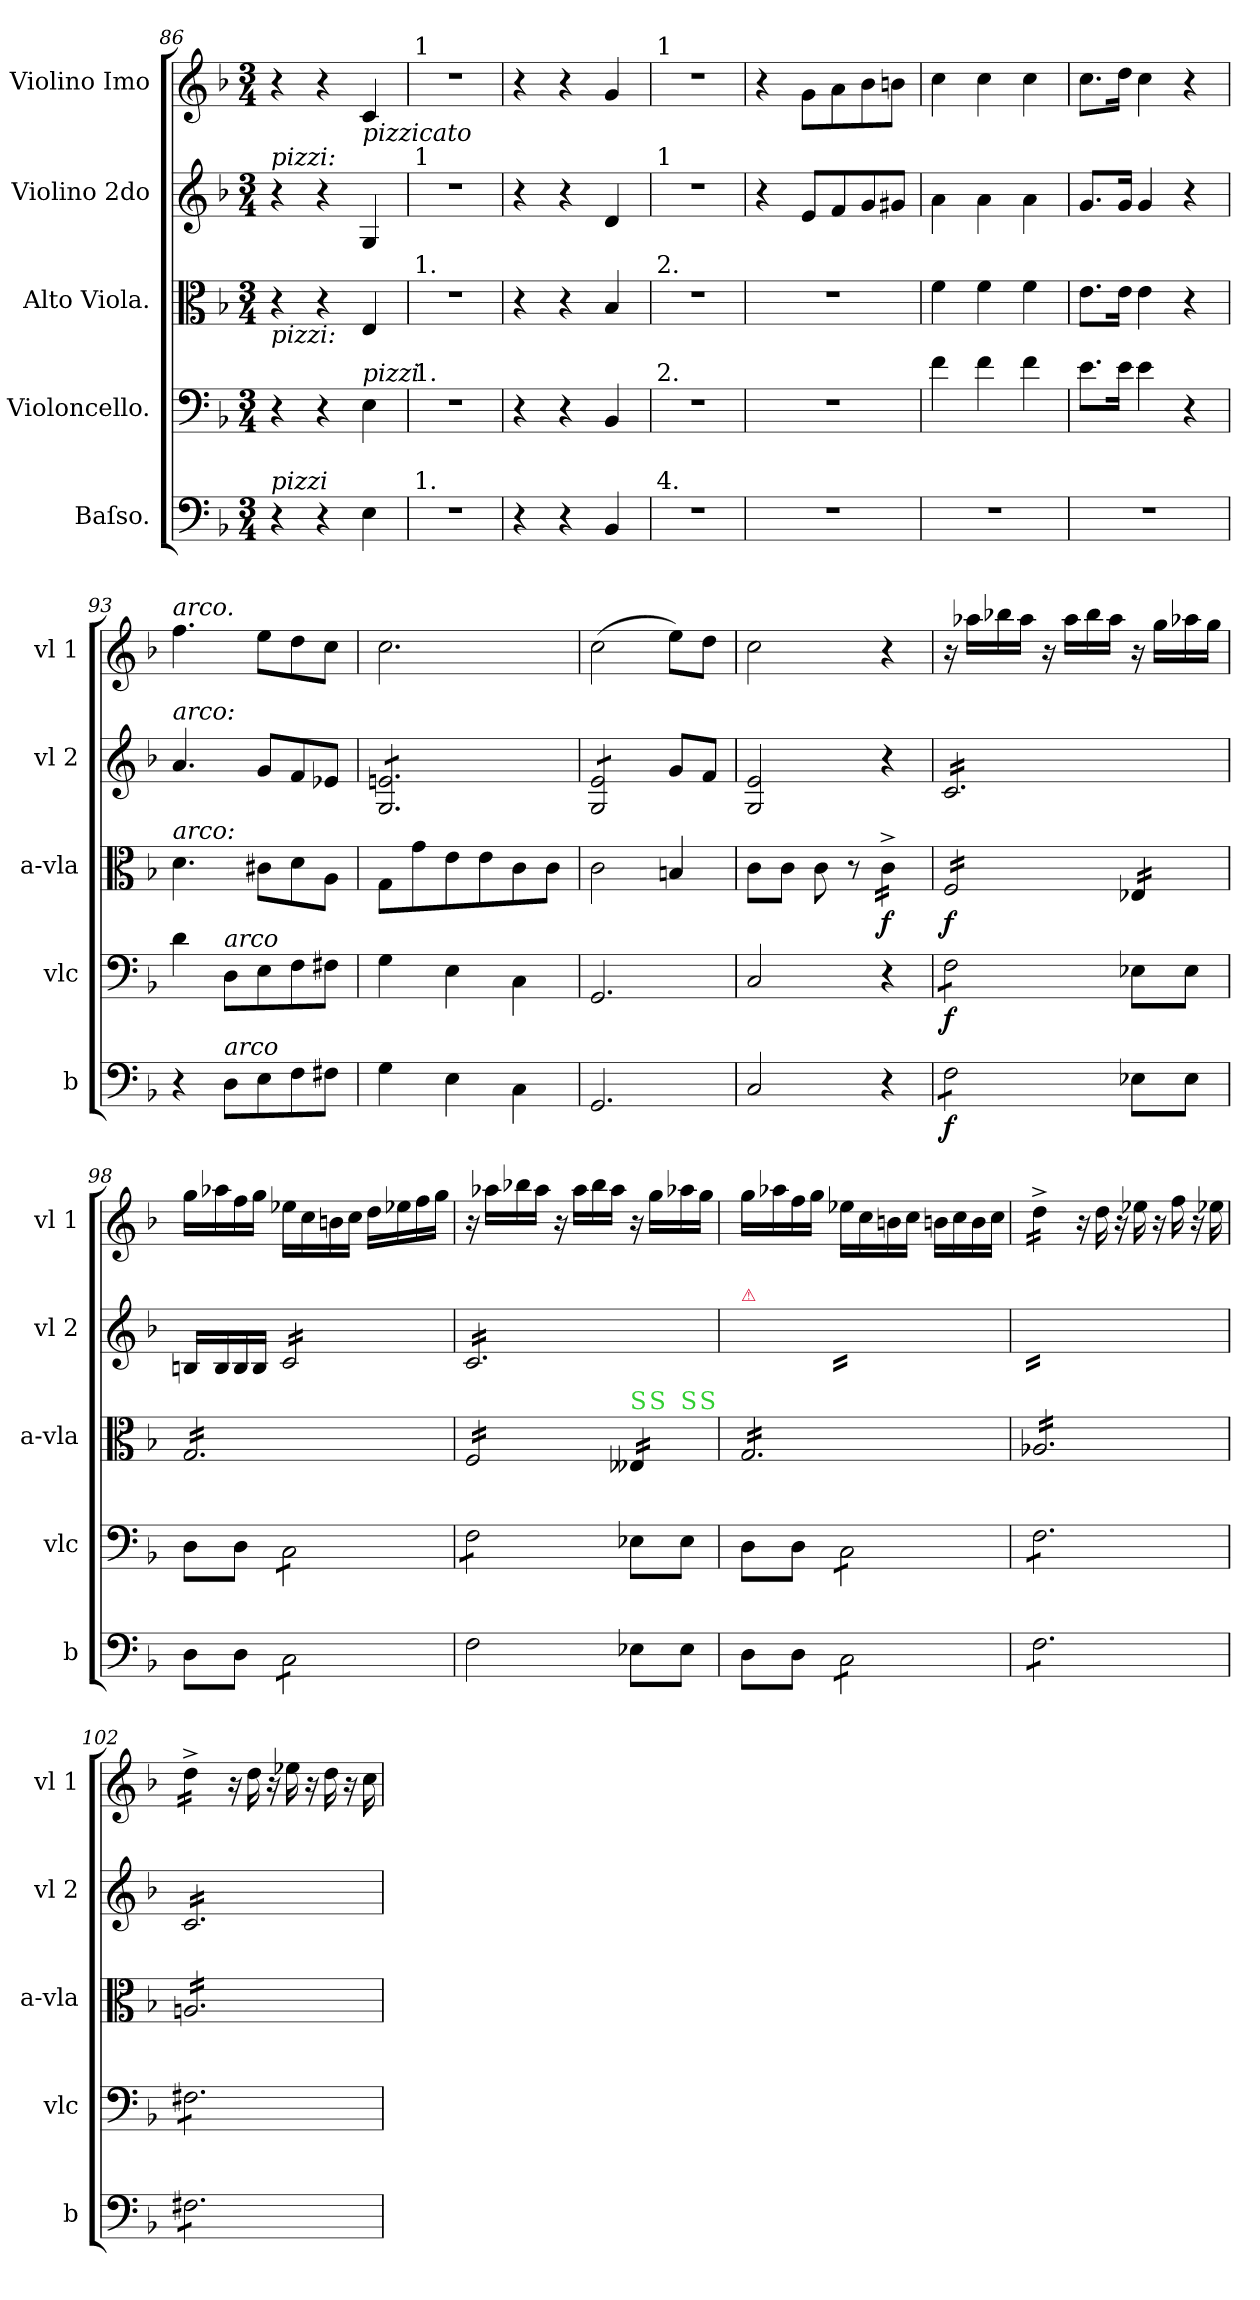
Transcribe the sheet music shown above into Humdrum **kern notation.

**kern	**dynam	**kern	**dynam	**kern	**dynam	**kern	**dynam	**kern	**dynam
*part5	*part5	*part4	*part4	*part3	*part3	*part2	*part2	*part1	*part1
*staff5	*staff5	*staff4	*staff4	*staff3	*staff3	*staff2	*staff2	*staff1	*staff1
*I"Baſso.	*	*I"Violoncello.	*	*I"Alto Viola.	*	*I"Violino 2do	*	*I"Violino Imo	*
*I'b	*	*I'vlc	*	*I'a-vla	*	*I'vl 2	*	*I'vl 1	*
*clefF4	*	*clefF4	*	*clefC3	*	*clefG2	*	*clefG2	*
*ITrd8c12	*	*	*	*	*	*	*	*	*
*k[b-]	*	*k[b-]	*	*k[b-]	*	*k[b-]	*	*k[b-]	*
*M3/4	*	*M3/4	*	*M3/4	*	*M3/4	*	*M3/4	*
=86	=86	=86	=86	=86	=86	=86	=86	=86	=86
!	!	!	!	!	!	!LO:TX:a:i:t=pizzi&colon;	!	!	!
!	!	!	!	!LO:TX:b:i:t=pizzi&colon;	!	!	!	!	!
!LO:TX:a:i:t=pizzi	!	!	!	!	!	!	!	!	!
4r	.	4r	.	4r	.	4r	.	4r	.
4r	.	4r	.	4r	.	4r	.	4r	.
!	!	!	!	!	!	!	!	!LO:TX:b:i:t=pizzicato	!
!	!	!LO:TX:a:i:t=pizzi	!	!	!	!	!	!	!
4EE\	.	4E\	.	4E/	.	4G/	.	4c/	.
=87	=87	=87	=87	=87	=87	=87	=87	=87	=87
!	!	!	!	!	!	!	!	!LO:TX:a:t=1	!
!	!	!	!	!	!	!LO:TX:a:t=1	!	!	!
!	!	!	!	!LO:TX:a:t=1.	!	!	!	!	!
!	!	!LO:TX:a:t=1.	!	!	!	!	!	!	!
!LO:TX:a:t=1.	!	!	!	!	!	!	!	!	!
2.r	.	2.r	.	2.r	.	2.r	.	2.r	.
=88	=88	=88	=88	=88	=88	=88	=88	=88	=88
4r	.	4r	.	4r	.	4r	.	4r	.
4r	.	4r	.	4r	.	4r	.	4r	.
4BBB-/	.	4BB-/	.	4B-/	.	4d/	.	4g/	.
=89	=89	=89	=89	=89	=89	=89	=89	=89	=89
!	!	!	!	!	!	!	!	!LO:TX:a:t=1	!
!	!	!	!	!	!	!LO:TX:a:t=1	!	!	!
!	!	!	!	!LO:TX:a:t=2.	!	!	!	!	!
!	!	!LO:TX:a:t=2.	!	!	!	!	!	!	!
!LO:TX:a:t=4.	!	!	!	!	!	!	!	!	!
2.r	.	2.r	.	2.r	.	2.r	.	2.r	.
=90	=90	=90	=90	=90	=90	=90	=90	=90	=90
2.r	.	2.r	.	2.r	.	4r	.	4r	.
.	.	.	.	.	.	8e/L	.	8g\L	.
.	.	.	.	.	.	8f/	.	8a\	.
.	.	.	.	.	.	8g/	.	8b-\	.
.	.	.	.	.	.	8g#X/J	.	8bn\J	.
=91	=91	=91	=91	=91	=91	=91	=91	=91	=91
2.r	.	4f\	.	4f\	.	4a\	.	4cc\	.
.	.	4f\	.	4f\	.	4a\	.	4cc\	.
.	.	4f\	.	4f\	.	4a\	.	4cc\	.
=92	=92	=92	=92	=92	=92	=92	=92	=92	=92
2.r	.	8.e\L	.	8.e\L	.	8.g/L	.	8.cc\L	.
.	.	16e\Jk	.	16e\Jk	.	16g/Jk	.	16dd\Jk	.
.	.	4e\	.	4e\	.	4g/	.	4cc\	.
.	.	4r	.	4r	.	4r	.	4r	.
=93	=93	=93	=93	=93	=93	=93	=93	=93	=93
!	!	!	!	!	!	!	!	!LO:TX:a:i:t=arco.	!
!	!	!	!	!	!	!LO:TX:a:i:t=arco&colon;	!	!	!
!	!	!	!	!LO:TX:a:i:t=arco&colon;	!	!	!	!	!
4r	.	4d\	.	4.d\	.	4.a/	.	4.ff\	.
!	!	!LO:TX:a:i:t=arco	!	!	!	!	!	!	!
!LO:TX:a:i:t=arco	!	!	!	!	!	!	!	!	!
8DD\L	.	8D\L	.	.	.	.	.	.	.
8EE\	.	8E\	.	8c#X\L	.	8g/L	.	8ee\L	.
8FF\	.	8F\	.	8d\	.	8f/	.	8dd\	.
8FF#X\J	.	8F#X\J	.	8A\J	.	8e-X/J	.	8cc\J	.
=94	=94	=94	=94	=94	=94	=94	=94	=94	=94
*	*	*	*	*	*	*tremolo	*	*	*
4GG\	.	4G\	.	8G\L	.	8G/ 8en/L	.	2.cc\	.
.	.	.	.	8g\	.	8G/ 8en/	.	.	.
4EE\	.	4E\	.	8e\	.	8G/ 8en/	.	.	.
.	.	.	.	8e\	.	8G/ 8en/	.	.	.
4CC\	.	4C\	.	8c\	.	8G/ 8en/	.	.	.
.	.	.	.	8c\J	.	8G/ 8en/J	.	.	.
=95	=95	=95	=95	=95	=95	=95	=95	=95	=95
2.GGG/	.	2.GG/	.	2c\	.	8G/ 8e/L	.	(2cc\	.
.	.	.	.	.	.	8G/ 8e/	.	.	.
.	.	.	.	.	.	8G/ 8e/	.	.	.
.	.	.	.	.	.	8G/ 8e/J	.	.	.
*	*	*	*	*	*	*Xtremolo	*	*	*
.	.	.	.	4Bn/	.	8g/L	.	8ee\L)	.
.	.	.	.	.	.	8f/J	.	8dd\J	.
=96	=96	=96	=96	=96	=96	=96	=96	=96	=96
2CC/	.	2C/	.	8c\L	.	2G/ 2e/	.	2cc\	.
.	.	.	.	8c\J	.	.	.	.	.
.	.	.	.	8c\	.	.	.	.	.
.	.	.	.	8r	.	.	.	.	.
!	!	!	!	!	!LO:DY:b	!	!	!	!
*	*	*	*	*tremolo	*	*	*	*	*
4r	.	4r	.	16c^\LL	f	4r	.	4r	.
.	.	.	.	16c^\	.	.	.	.	.
.	.	.	.	16c^\	.	.	.	.	.
.	.	.	.	16c^\JJ	.	.	.	.	.
=97	=97	=97	=97	=97	=97	=97	=97	=97	=97
!	!LO:DY:b	!	!LO:DY:b	!	!LO:DY:b	!	!LO:DY:a	!	!LO:DY:b
*tremolo	*	*	*	*	*	*	*	*	*
*	*	*tremolo	*	*	*	*	*	*	*
*	*	*	*	*	*	*tremolo	*	*	*
8FF\L	f	8F\L	f	16F/LL	f	16c/LL	f&colon;	16r	f&colon;
.	.	.	.	16F/	.	16c/	.	16aa-X\LL	.
8FF\	.	8F\	.	16F/	.	16c/	.	16bb-X\	.
.	.	.	.	16F/	.	16c/	.	16aa-\JJ	.
8FF\	.	8F\	.	16F/	.	16c/	.	16r	.
.	.	.	.	16F/	.	16c/	.	16aa-\LL	.
8FF\J	.	8F\J	.	16F/	.	16c/	.	16bb-\	.
*	*	*Xtremolo	*	*	*	*	*	*	*
*Xtremolo	*	*	*	*	*	*	*	*	*
.	.	.	.	16F/JJ	.	16c/	.	16aa-\JJ	.
8EE-X\L	.	8E-X\L	.	16E-X/LL	.	16c/	.	16r	.
.	.	.	.	16E-X/	.	16c/	.	16gg\LL	.
8EE-\J	.	8E-\J	.	16E-X/	.	16c/	.	16aa-X\	.
.	.	.	.	16E-X/JJ	.	16c/JJ	.	16gg\JJ	.
*	*	*	*	*	*	*Xtremolo	*	*	*
=98	=98	=98	=98	=98	=98	=98	=98	=98	=98
8DD\L	.	8D\L	.	16G/LL	.	16Bn/LL	.	16gg\LL	.
.	.	.	.	16G/	.	16B/	.	16aa-X\	.
8DD\J	.	8D\J	.	16G/	.	16B/	.	16ff\	.
.	.	.	.	16G/	.	16B/JJ	.	16gg\JJ	.
*tremolo	*	*	*	*	*	*	*	*	*
*	*	*tremolo	*	*	*	*	*	*	*
*	*	*	*	*	*	*tremolo	*	*	*
8CC\L	.	8C\L	.	16G/	.	16c/LL	.	16ee-X\LL	.
.	.	.	.	16G/	.	16c/	.	16cc\	.
8CC\	.	8C\	.	16G/	.	16c/	.	16bn\	.
.	.	.	.	16G/	.	16c/	.	16cc\JJ	.
8CC\	.	8C\	.	16G/	.	16c/	.	16dd\LL	.
.	.	.	.	16G/	.	16c/	.	16ee-X\	.
8CC\J	.	8C\J	.	16G/	.	16c/	.	16ff\	.
*Xtremolo	*	*	*	*	*	*	*	*	*
.	.	.	.	16G/JJ	.	16c/JJ	.	16gg\JJ	.
=99	=99	=99	=99	=99	=99	=99	=99	=99	=99
*	*	*	*	*^	*	*	*	*	*
*	*	*	*	*	*^	*	*	*	*	*
*	*	*	*	*	*	*^	*	*	*	*	*
2FF\	.	8F\L	.	16F/LL	2ryy	2ryy	2ryy	.	16c/LL	.	16r	.
.	.	.	.	16F/	.	.	.	.	16c/	.	16aa-X\LL	.
.	.	8F\	.	16F/	.	.	.	.	16c/	.	16bb-X\	.
.	.	.	.	16F/	.	.	.	.	16c/	.	16aa-\JJ	.
.	.	8F\	.	16F/	.	.	.	.	16c/	.	16r	.
.	.	.	.	16F/	.	.	.	.	16c/	.	16aa-\LL	.
.	.	8F\J	.	16F/	.	.	.	.	16c/	.	16bb-\	.
*	*	*Xtremolo	*	*	*	*	*	*	*	*	*	*
.	.	.	.	16F/JJ	.	.	.	.	16c/	.	16aa-\JJ	.
!	!	!	!	!LO:TX:a:color=limegreen:t=S	!	!	!	!	!	!	!	!
8EE-X\L	.	8E-X\L	.	16E--X/LL	16ryy	8ryy	8.ryy	.	16c/	.	16r	.
!	!	!	!	!	!LO:TX:a:color=limegreen:t=S	!	!	!	!	!	!	!
.	.	.	.	16E--X/	8.ryy	.	.	.	16c/	.	16gg\LL	.
!	!	!	!	!	!	!LO:TX:a:color=limegreen:t=S	!	!	!	!	!	!
8EE-\J	.	8E-\J	.	16E--X/	.	8ryy	.	.	16c/	.	16aa-X\	.
!	!	!	!	!	!	!	!LO:TX:a:color=limegreen:t=S	!	!	!	!	!
.	.	.	.	16E--X/JJ	.	.	16ryy	.	16c/JJ	.	16gg\JJ	.
*	*	*	*	*	*	*	*	*	*Xtremolo	*	*	*
=100	=100	=100	=100	=100	=100	=100	=100	=100	=100	=100	=100	=100
!	!	!	!	!	!	!	!	!	!LO:TX:a:color=crimson:t=⚠	!	!	!
*	*	*	*	*v	*v	*v	*v	*	*	*	*	*
8DD\L	.	8D\L	.	16G/LL	.	16Bn/LLyy	.	16gg\LL	.
.	.	.	.	16G/	.	16B/yy	.	16aa-X\	.
8DD\J	.	8D\J	.	16G/	.	16B/yy	.	16ff\	.
.	.	.	.	16G/	.	16B/JJyy	.	16gg\JJ	.
*tremolo	*	*	*	*	*	*	*	*	*
*	*	*tremolo	*	*	*	*	*	*	*
*	*	*	*	*	*	*tremolo	*	*	*
8CC\L	.	8C\L	.	16G/	.	16c/yyLL	.	16ee-X\LL	.
.	.	.	.	16G/	.	16c/yy	.	16cc\	.
8CC\	.	8C\	.	16G/	.	16c/yy	.	16bn\	.
.	.	.	.	16G/	.	16c/yy	.	16cc\JJ	.
8CC\	.	8C\	.	16G/	.	16c/yy	.	16bn\LL	.
.	.	.	.	16G/	.	16c/yy	.	16cc\	.
8CC\J	.	8C\J	.	16G/	.	16c/yy	.	16b\	.
.	.	.	.	16G/JJ	.	16c/yyJJ	.	16cc\JJ	.
=101	=101	=101	=101	=101	=101	=101	=101	=101	=101
*	*	*	*	*	*	*	*	*tremolo	*
8FF\L	.	8F\L	.	16A-X/LL	.	16c/yyLL	.	16dd^\LL	.
.	.	.	.	16A-X/	.	16c/yy	.	16dd^\	.
8FF\	.	8F\	.	16A-X/	.	16c/yy	.	16dd^\	.
.	.	.	.	16A-X/	.	16c/yy	.	16dd^\JJ	.
*	*	*	*	*	*	*	*	*Xtremolo	*
8FF\	.	8F\	.	16A-X/	.	16c/yy	.	16r	.
.	.	.	.	16A-X/	.	16c/yy	.	16dd\	.
8FF\	.	8F\	.	16A-X/	.	16c/yy	.	16r	.
.	.	.	.	16A-X/	.	16c/yy	.	16ee-X\	.
8FF\	.	8F\	.	16A-X/	.	16c/yy	.	16r	.
.	.	.	.	16A-X/	.	16c/yy	.	16ff\	.
8FF\J	.	8F\J	.	16A-X/	.	16c/yy	.	16r	.
.	.	.	.	16A-X/JJ	.	16c/yyJJ	.	16ee-X\	.
=102	=102	=102	=102	=102	=102	=102	=102	=102	=102
*	*	*	*	*	*	*	*	*tremolo	*
8FF#X\L	.	8F#X\L	.	16An/LL	.	16c/LL	.	16dd^\LL	.
.	.	.	.	16An/	.	16c/	.	16dd^\	.
8FF#X\	.	8F#X\	.	16An/	.	16c/	.	16dd^\	.
.	.	.	.	16An/	.	16c/	.	16dd^\JJ	.
*	*	*	*	*	*	*	*	*Xtremolo	*
8FF#X\	.	8F#X\	.	16An/	.	16c/	.	16r	.
.	.	.	.	16An/	.	16c/	.	16dd\	.
8FF#X\	.	8F#X\	.	16An/	.	16c/	.	16r	.
.	.	.	.	16An/	.	16c/	.	16ee-X\	.
8FF#X\	.	8F#X\	.	16An/	.	16c/	.	16r	.
.	.	.	.	16An/	.	16c/	.	16dd\	.
8FF#X\J	.	8F#X\J	.	16An/	.	16c/	.	16r	.
*	*	*Xtremolo	*	*	*	*	*	*	*
*Xtremolo	*	*	*	*	*	*	*	*	*
.	.	.	.	16An/JJ	.	16c/JJ	.	16cc\	.
*	*	*	*	*	*	*Xtremolo	*	*	*
*	*	*	*	*Xtremolo	*	*	*	*	*
=	=	=	=	=	=	=	=	=	=
*-	*-	*-	*-	*-	*-	*-	*-	*-	*-
